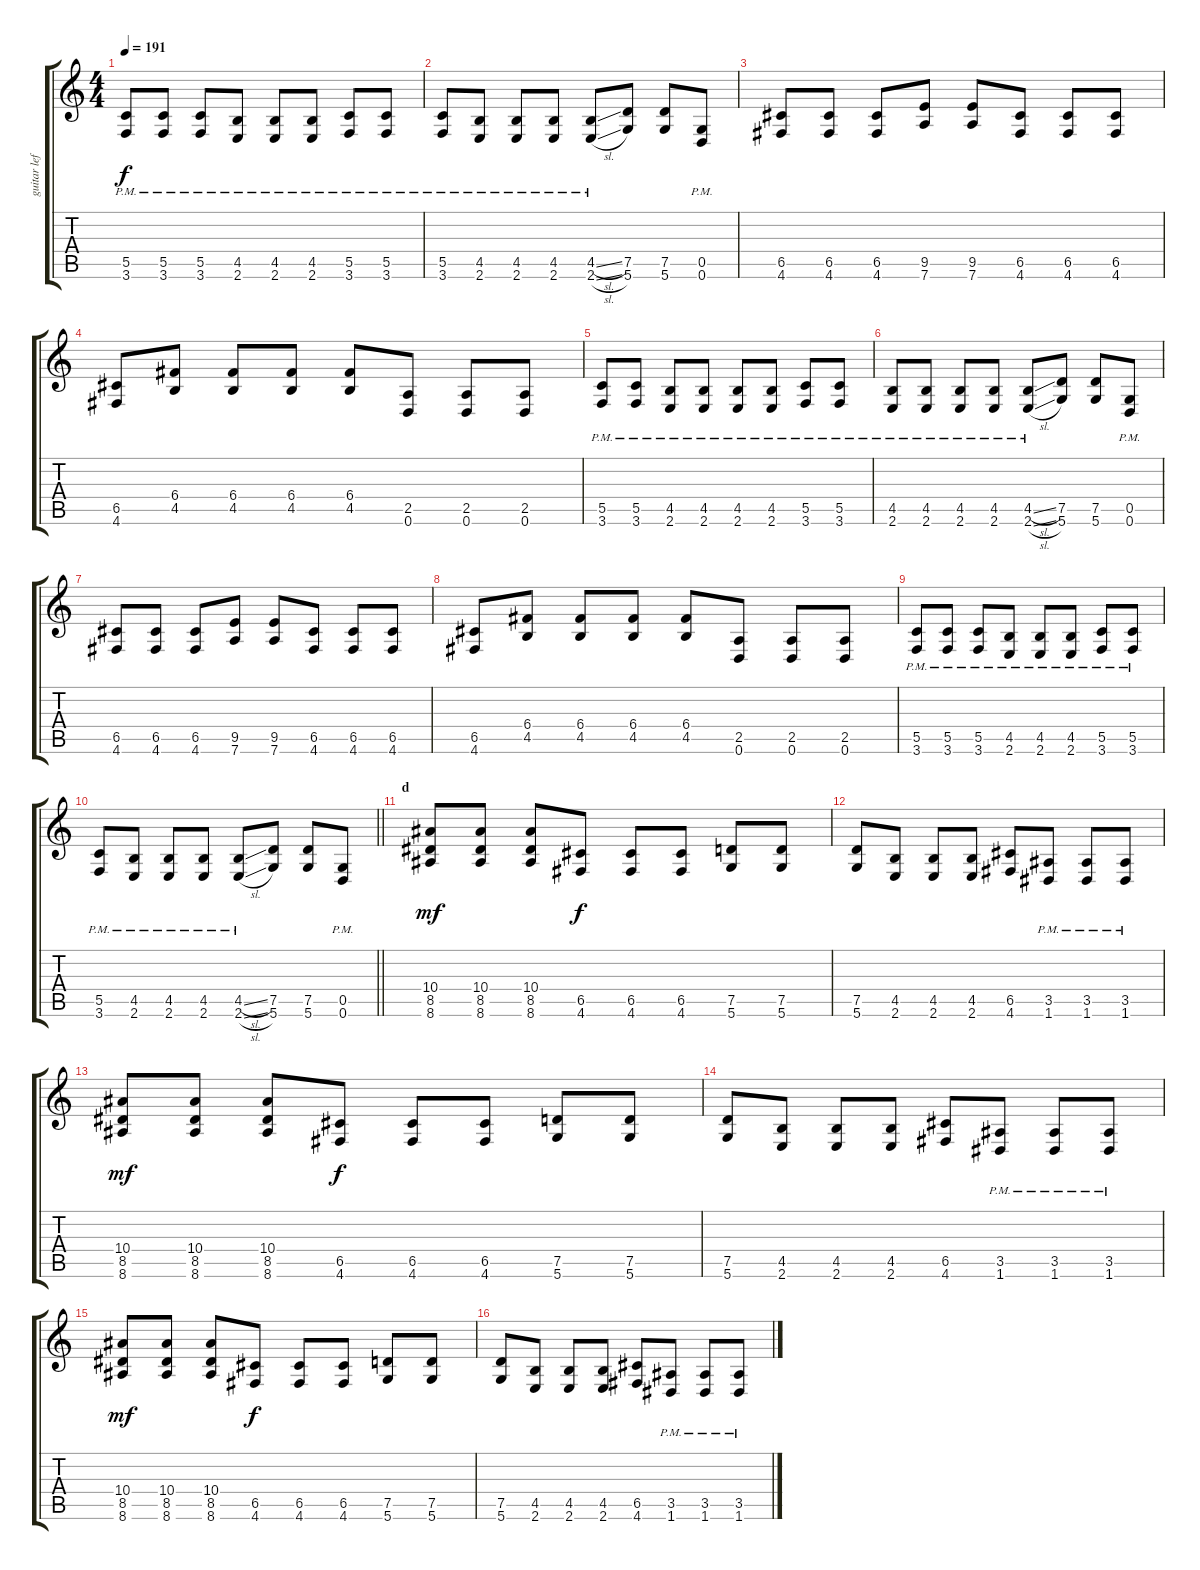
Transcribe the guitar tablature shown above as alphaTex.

\track ("guitar left" "guitar lef") {instrument distortionguitar}
\staff {score tabs}
\tuning (D4 A3 F3 C3 G2 D2) {hide}
\ts (4 4)
\tempo 191
\clef g2
\ks c
(5.5{pm} 3.6{pm}).8{dy f} (5.5{pm} 3.6{pm}).8 (5.5{pm} 3.6{pm}).8 (4.5{pm} 2.6{pm}).8 (4.5{pm} 2.6{pm}).8 (4.5{pm} 2.6{pm}).8 (5.5{pm} 3.6{pm}).8 (5.5{pm} 3.6{pm}).8 |
(5.5{pm} 3.6{pm}).8 (4.5{pm} 2.6{pm}).8 (4.5{pm} 2.6{pm}).8 (4.5{pm} 2.6{pm}).8 (4.5{sl pm} 2.6{sl pm}).8 (7.5 5.6).8 (7.5 5.6).8 (0.5{pm} 0.6{pm}).8 |
(6.5 4.6).8 (6.5 4.6).8 (6.5 4.6).8 (9.5 7.6).8 (9.5 7.6).8 (6.5 4.6).8 (6.5 4.6).8 (6.5 4.6).8 |
(6.5 4.6).8 (6.4 4.5).8 (6.4 4.5).8 (6.4 4.5).8 (6.4 4.5).8 (2.5 0.6).8 (2.5 0.6).8 (2.5 0.6).8 |
(5.5{pm} 3.6{pm}).8 (5.5{pm} 3.6{pm}).8 (4.5{pm} 2.6{pm}).8 (4.5{pm} 2.6{pm}).8 (4.5{pm} 2.6{pm}).8 (4.5{pm} 2.6{pm}).8 (5.5{pm} 3.6{pm}).8 (5.5{pm} 3.6{pm}).8 |
(4.5{pm} 2.6{pm}).8 (4.5{pm} 2.6{pm}).8 (4.5{pm} 2.6{pm}).8 (4.5{pm} 2.6{pm}).8 (4.5{sl pm} 2.6{sl pm}).8 (7.5 5.6).8 (7.5 5.6).8 (0.5{pm} 0.6{pm}).8 |
(6.5 4.6).8 (6.5 4.6).8 (6.5 4.6).8 (9.5 7.6).8 (9.5 7.6).8 (6.5 4.6).8 (6.5 4.6).8 (6.5 4.6).8 |
(6.5 4.6).8 (6.4 4.5).8 (6.4 4.5).8 (6.4 4.5).8 (6.4 4.5).8 (2.5 0.6).8 (2.5 0.6).8 (2.5 0.6).8 |
(5.5{pm} 3.6{pm}).8 (5.5{pm} 3.6{pm}).8 (5.5{pm} 3.6{pm}).8 (4.5{pm} 2.6{pm}).8 (4.5{pm} 2.6{pm}).8 (4.5{pm} 2.6{pm}).8 (5.5{pm} 3.6{pm}).8 (5.5{pm} 3.6{pm}).8 |
\barLineRight lightlight
(5.5{pm} 3.6{pm}).8 (4.5{pm} 2.6{pm}).8 (4.5{pm} 2.6{pm}).8 (4.5{pm} 2.6{pm}).8 (4.5{sl pm} 2.6{sl pm}).8 (7.5 5.6).8 (7.5 5.6).8 (0.5{pm} 0.6{pm}).8 |
\section ("" "d")
(10.4 8.5 8.6).8{dy mf} (10.4 8.5 8.6).8 (10.4 8.5 8.6).8 (6.5 4.6).8{dy f} (6.5 4.6).8 (6.5 4.6).8 (7.5 5.6).8 (7.5 5.6).8 |
(7.5 5.6).8 (4.5 2.6).8 (4.5 2.6).8 (4.5 2.6).8 (6.5 4.6).8 (3.5{pm} 1.6{pm}).8 (3.5{pm} 1.6{pm}).8 (3.5{pm} 1.6{pm}).8 |
(10.4 8.5 8.6).8{dy mf} (10.4 8.5 8.6).8 (10.4 8.5 8.6).8 (6.5 4.6).8{dy f} (6.5 4.6).8 (6.5 4.6).8 (7.5 5.6).8 (7.5 5.6).8 |
(7.5 5.6).8 (4.5 2.6).8 (4.5 2.6).8 (4.5 2.6).8 (6.5 4.6).8 (3.5{pm} 1.6{pm}).8 (3.5{pm} 1.6{pm}).8 (3.5{pm} 1.6{pm}).8 |
(10.4 8.5 8.6).8{dy mf} (10.4 8.5 8.6).8 (10.4 8.5 8.6).8 (6.5 4.6).8{dy f} (6.5 4.6).8 (6.5 4.6).8 (7.5 5.6).8 (7.5 5.6).8 |
(7.5 5.6).8 (4.5 2.6).8 (4.5 2.6).8 (4.5 2.6).8 (6.5 4.6).8 (3.5{pm} 1.6{pm}).8 (3.5{pm} 1.6{pm}).8 (3.5{pm} 1.6{pm}).8
